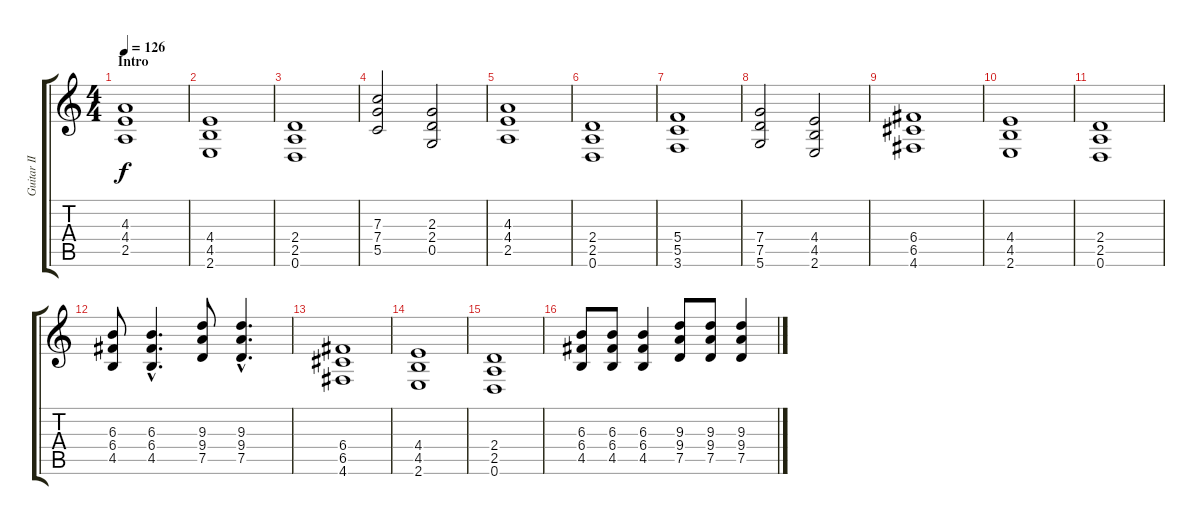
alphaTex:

\track ("Guitar II" "Guitar II") {instrument distortionguitar}
\staff {score tabs}
\tuning (D4 A3 F3 C3 G2 D2) {hide}
\ts (4 4)
\section ("" "Intro")
\tempo 126
\clef g2
\ks c
(4.3 4.4 2.5).1{dy f instrument distortionguitar} |
(4.4 4.5 2.6).1 |
(2.4 2.5 0.6).1 |
(7.3 7.4 5.5).2 (2.3 2.4 0.5).2 |
(4.3 4.4 2.5).1 |
(2.4 2.5 0.6).1 |
(5.4 5.5 3.6).1 |
(7.4 7.5 5.6).2 (4.4 4.5 2.6).2 |
(6.4 6.5 4.6).1 |
(4.4 4.5 2.6).1 |
(2.4 2.5 0.6).1 |
(6.3 6.4 4.5).8 (6.3{hac} 6.4{hac} 4.5{hac}).4{d} (9.3 9.4 7.5).8 (9.3{hac} 9.4{hac} 7.5{hac}).4{d} |
(6.4 6.5 4.6).1 |
(4.4 4.5 2.6).1 |
(2.4 2.5 0.6).1 |
(6.3 6.4 4.5).8 (6.3 6.4 4.5).8 (6.3 6.4 4.5).4 (9.3 9.4 7.5).8 (9.3 9.4 7.5).8 (9.3 9.4 7.5).4
